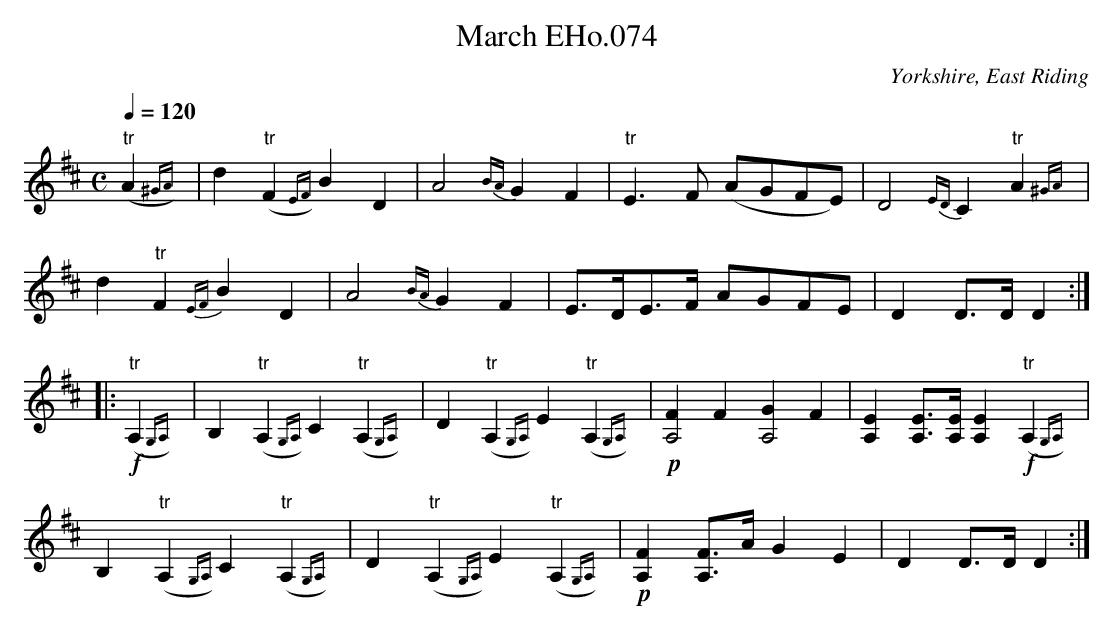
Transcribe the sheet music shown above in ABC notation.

X:1
T:March EHo.074
M:C
L:1/8
Q:1/4=120
O:Yorkshire, East Riding
K:D
"tr"(A2{^GA})|d2"tr"(F2{EF})B2D2|A4{BA}G2F2|"tr"E3F (AGFE)|D4{ED}C2"tr"A2{^GA}|
d2"tr"F2{EF}B2D2|A4{BA}G2F2|E>DE>F AGFE|D2D>DD2:|
|:"tr"!f!(A,2{G,A,})|B,2"tr"(A,2{G,A,})C2"tr"(A,2{G,A,})|D2"tr"(A,2{G,A,})E2"tr"(A,2{G,A,})|!p![F2A,4]F2[G2A,4]F2|[E2A,2][EA,]>[EA,][E2A,2]!f!"tr"(A,2{G,A,})|
B,2"tr"(A,2{G,A,})C2"tr"(A,2{G,A,})|D2"tr"(A,2{G,A,})E2"tr"(A,2{G,A,})|!p![F2A,2][FA,]>AG2E2|D2D>DD2:|
